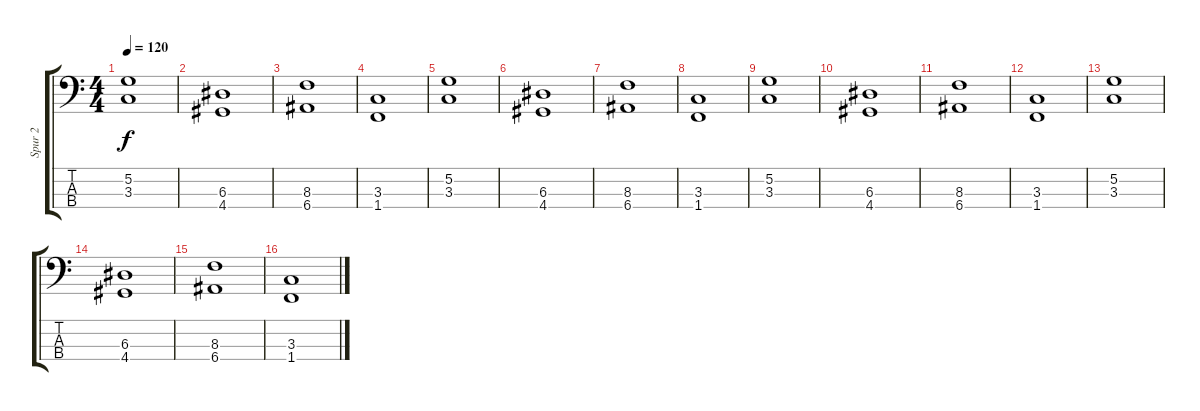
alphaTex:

\track ("Spur 2" "Spur 2") {instrument electricbasspick}
\staff {score tabs}
\tuning (G2 D2 A1 E1) {hide}
\ts (4 4)
\tempo 120
\clef f4
\ks c
(5.2 3.3).1{dy f} |
(6.3 4.4).1 |
(8.3 6.4).1 |
(3.3 1.4).1 |
(5.2 3.3).1 |
(6.3 4.4).1 |
(8.3 6.4).1 |
(3.3 1.4).1 |
(5.2 3.3).1 |
(6.3 4.4).1 |
(8.3 6.4).1 |
(3.3 1.4).1 |
(5.2 3.3).1 |
(6.3 4.4).1 |
(8.3 6.4).1 |
(3.3 1.4).1
